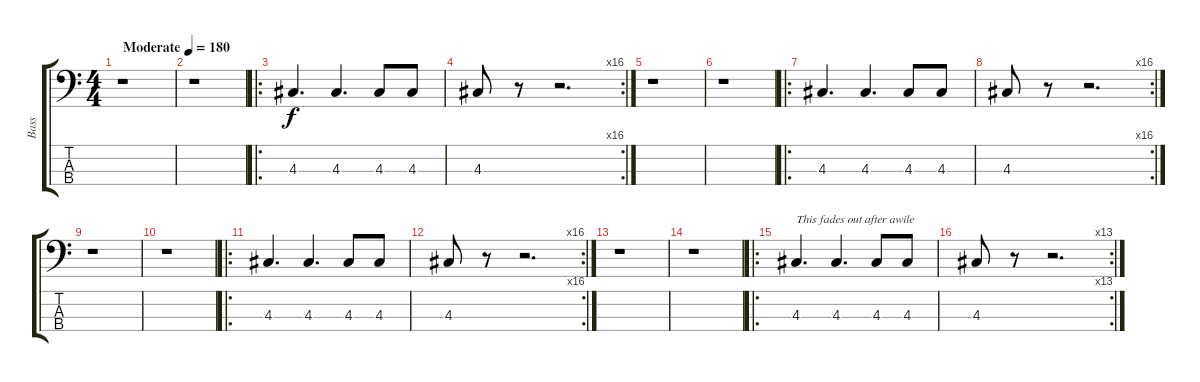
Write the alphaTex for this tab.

\track ("Bass" "Bass") {instrument electricbassfinger}
\staff {score tabs}
\tuning (G2 D2 A1 E1) {hide}
\ts (4 4)
\tempo (180 "Moderate")
\clef f4
\ks c
r.1{dy f instrument electricbassfinger} |
r.1 |
\ro
4.3.4{d} 4.3.4{d} 4.3.8 4.3.8 |
\rc 16
4.3.8 r.8 r.2{d} |
r.1 |
r.1 |
\ro
4.3.4{d} 4.3.4{d} 4.3.8 4.3.8 |
\rc 16
4.3.8 r.8 r.2{d} |
r.1 |
r.1 |
\ro
4.3.4{d} 4.3.4{d} 4.3.8 4.3.8 |
\rc 16
4.3.8 r.8 r.2{d} |
r.1 |
r.1 |
\ro
4.3.4{d txt "This fades out after awile"} 4.3.4{d} 4.3.8 4.3.8 |
\rc 13
4.3.8 r.8 r.2{d}
